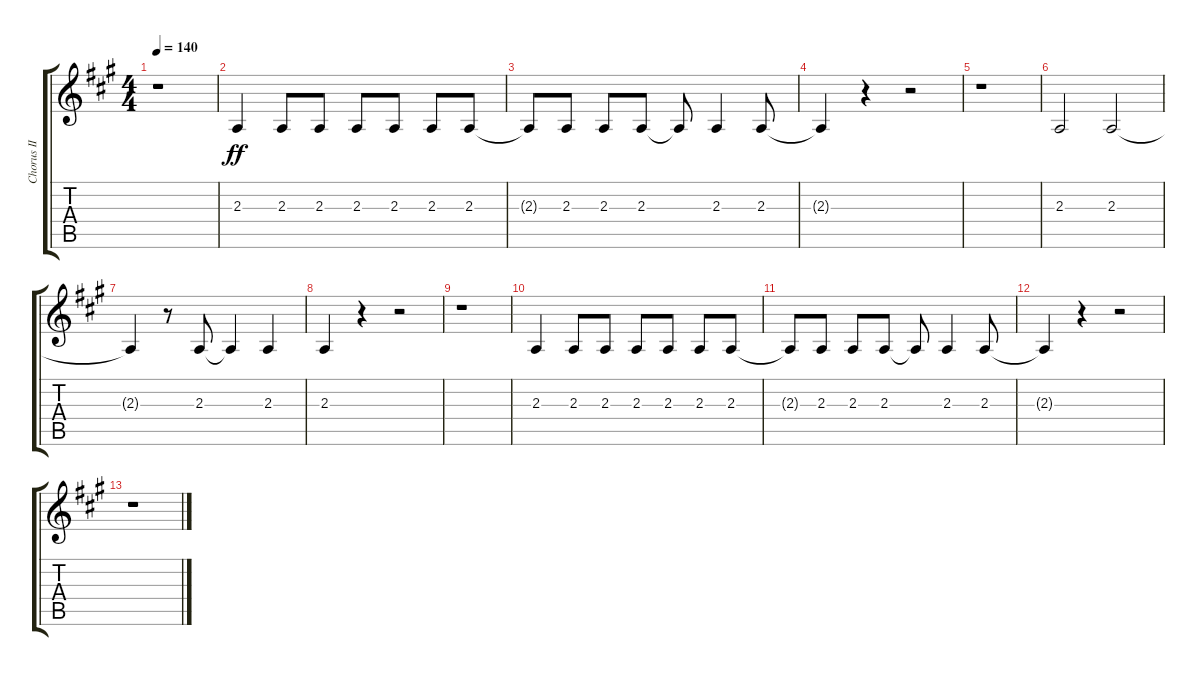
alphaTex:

\track ("Chorus II" "Chorus II") {instrument voiceoohs}
\staff {score tabs}
\tuning (E4 B3 G3 D3 A2 E2) {hide}
\ts (4 4)
\tempo 140
\clef g2
\ks a
r.1{dy ff} |
2.3.4 2.3.8 2.3.8 2.3.8 2.3.8 2.3.8 2.3.8 |
2.3{t}.8 2.3.8 2.3.8 2.3.8 2.3{t}.8 2.3.4 2.3.8 |
2.3{t}.4 r.4 r.2 |
r.1 |
2.3.2 2.3.2 |
2.3{t}.4 r.8 2.3.8 2.3{t}.4 2.3.4 |
2.3.4 r.4 r.2 |
r.1 |
2.3.4 2.3.8 2.3.8 2.3.8 2.3.8 2.3.8 2.3.8 |
2.3{t}.8 2.3.8 2.3.8 2.3.8 2.3{t}.8 2.3.4 2.3.8 |
2.3{t}.4 r.4 r.2 |
r.1
